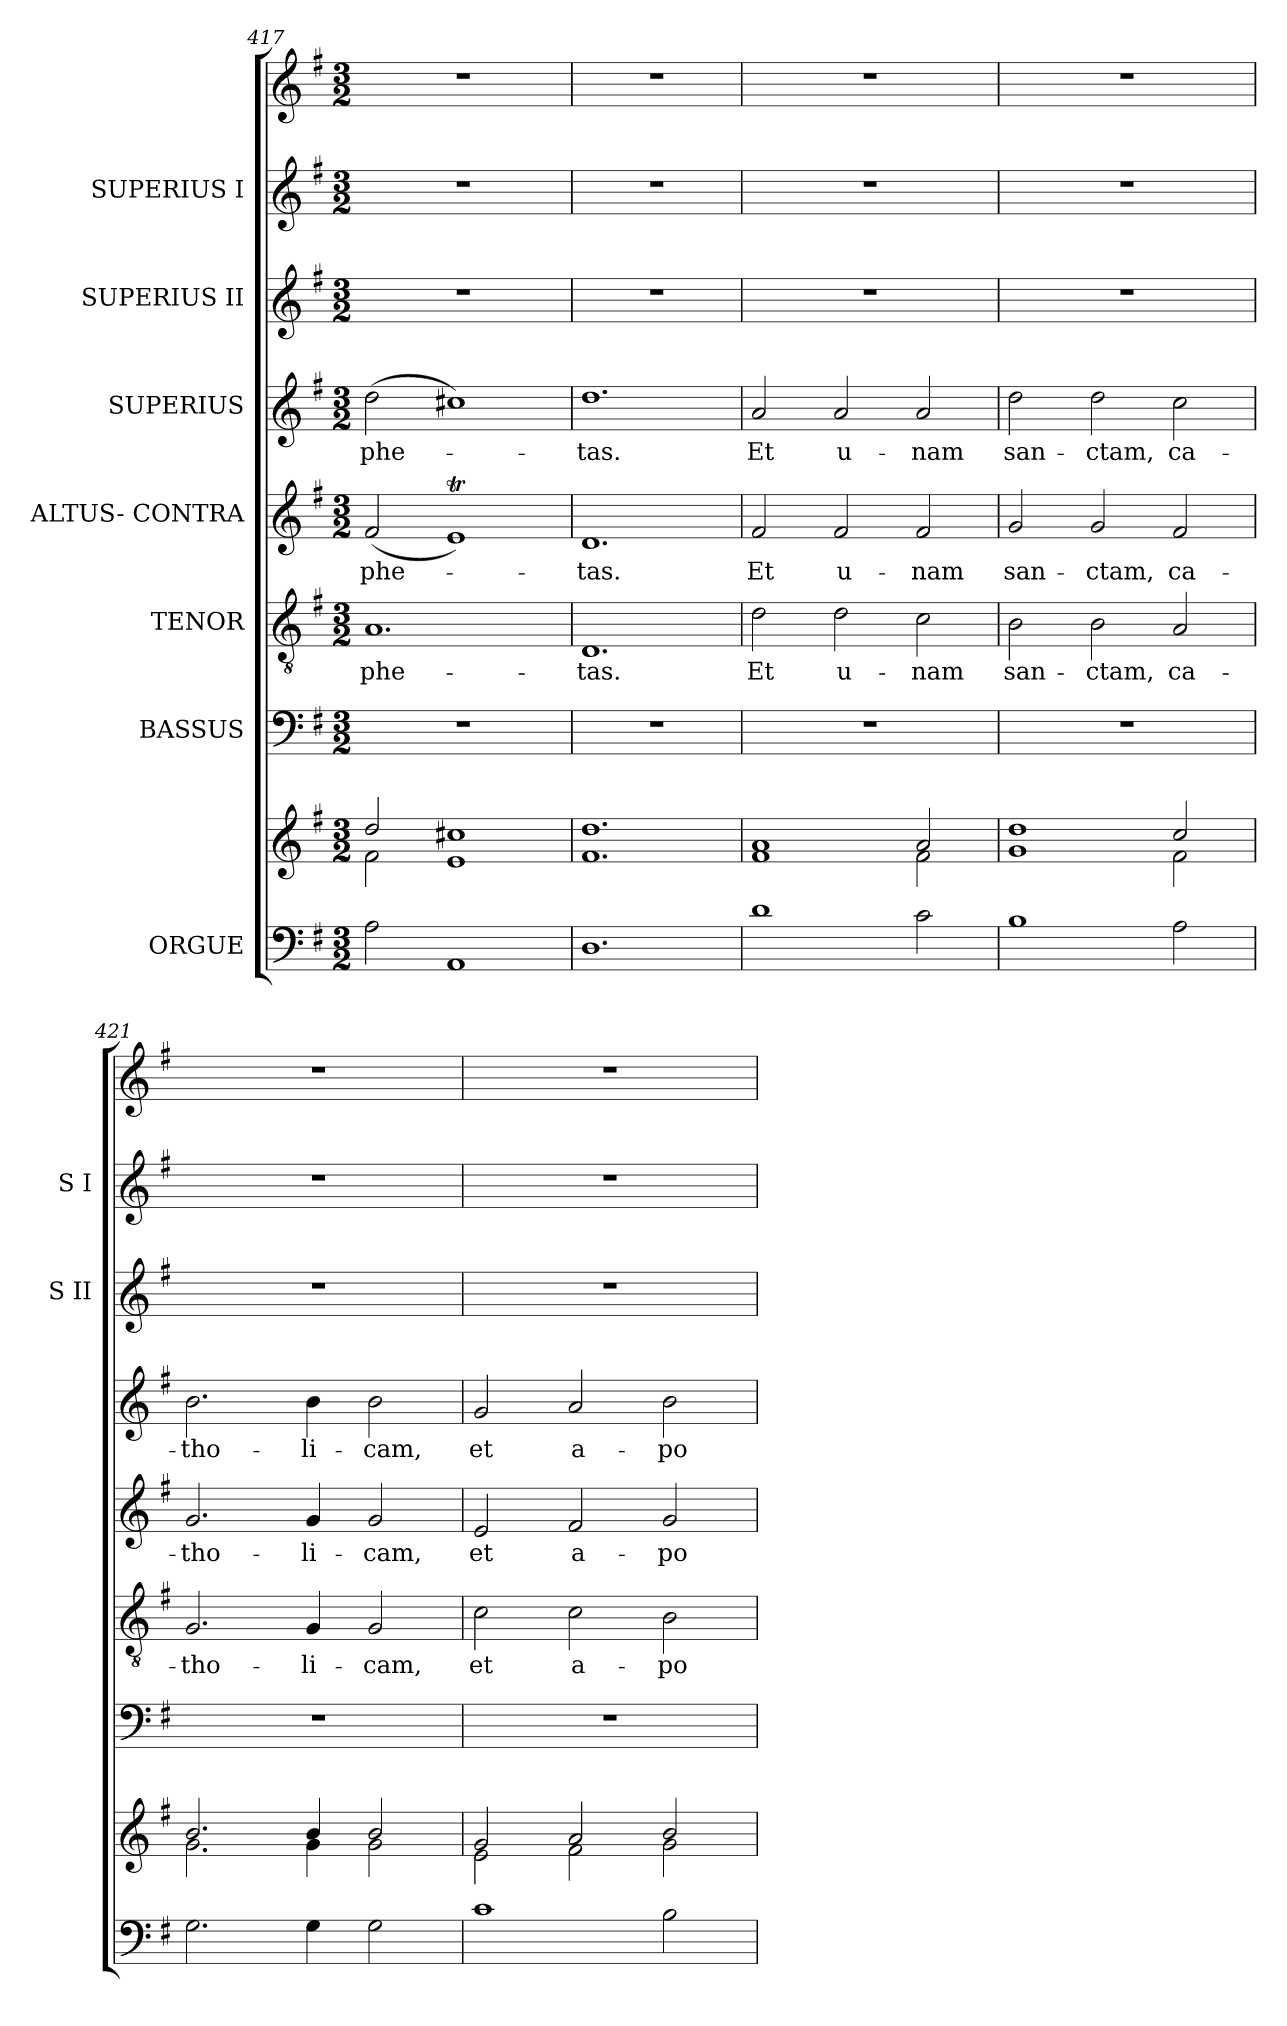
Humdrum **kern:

**kern	**kern	**kern	**kern	**text	**kern	**text	**kern	**text	**kern	**kern	**kern
*part8	*part8	*part7	*part6	*part6	*part5	*part5	*part4	*part4	*part3	*part2	*part1
*staff9	*staff8	*staff7	*staff6	*staff6	*staff5	*staff5	*staff4	*staff4	*staff3	*staff2	*staff1
*I"ORGUE	*	*I"BASSUS	*I"TENOR	*	*I"ALTUS- CONTRA	*	*I"SUPERIUS	*	*I"SUPERIUS II	*I"SUPERIUS I	*
*	*	*	*	*	*	*	*	*	*I'S II	*I'S I	*
*clefF4	*clefG2	*clefF4	*clefGv2	*	*clefG2	*	*clefG2	*	*clefG2	*clefG2	*clefG2
*k[f#]	*k[f#]	*k[f#]	*k[f#]	*	*k[f#]	*	*k[f#]	*	*k[f#]	*k[f#]	*k[f#]
*e:	*e:	*e:	*e:	*	*e:	*	*e:	*	*e:	*e:	*e:
*M3/2	*M3/2	*M3/2	*M3/2	*	*M3/2	*	*M3/2	*	*M3/2	*M3/2	*M3/2
=417	=417	=417	=417	=417	=417	=417	=417	=417	=417	=417	=417
*	*^	*	*	*	*	*	*	*	*	*	*
!	!	!	!	!	!LO:LY:b	!	!LO:LY:b	!	!LO:LY:b	!	!	!
2A\	2dd/	2f#\	1.r	1.A	-phe-	(<2f#/	-phe-	(>2dd\	-phe-	1.r	1.r	1.r
1AA	1cc#X	1e	.	.	.	1eT)	.	1cc#X)	.	.	.	.
=418	=418	=418	=418	=418	=418	=418	=418	=418	=418	=418	=418	=418
!	!	!	!	!	!LO:LY:b	!	!LO:LY:b	!	!LO:LY:b	!	!	!
1.D	1.dd	1.f#	1.r	1.D	-tas.	1.d	-tas.	1.dd	-tas.	1.r	1.r	1.r
=419	=419	=419	=419	=419	=419	=419	=419	=419	=419	=419	=419	=419
!	!	!	!	!	!LO:LY:b	!	!LO:LY:b	!	!LO:LY:b	!	!	!
1d	1a	1f#	1.r	2d\	Et	2f#/	Et	2a/	Et	1.r	1.r	1.r
!	!	!	!	!	!LO:LY:b	!	!LO:LY:b	!	!LO:LY:b	!	!	!
.	.	.	.	2d\	u-	2f#/	u-	2a/	u-	.	.	.
!	!	!	!	!	!LO:LY:b	!	!LO:LY:b	!	!LO:LY:b	!	!	!
2c\	2a/	2f#\	.	2c\	-nam	2f#/	-nam	2a/	-nam	.	.	.
!!LO:PB:g=z
=420	=420	=420	=420	=420	=420	=420	=420	=420	=420	=420	=420	=420
!	!	!	!	!	!LO:LY:b	!	!LO:LY:b	!	!LO:LY:b	!	!	!
1B	1dd	1g	1.r	2B\	san-	2g/	san-	2dd\	san-	1.r	1.r	1.r
!	!	!	!	!	!LO:LY:b	!	!LO:LY:b	!	!LO:LY:b	!	!	!
.	.	.	.	2B\	-ctam,	2g/	-ctam,	2dd\	-ctam,	.	.	.
!	!	!	!	!	!LO:LY:b	!	!LO:LY:b	!	!LO:LY:b	!	!	!
2A\	2cc/	2f#\	.	2A/	ca-	2f#/	ca-	2cc\	ca-	.	.	.
=421	=421	=421	=421	=421	=421	=421	=421	=421	=421	=421	=421	=421
!	!	!	!	!	!LO:LY:b	!	!LO:LY:b	!	!LO:LY:b	!	!	!
2.G\	2.b/	2.g\	1.r	2.G/	-tho-	2.g/	-tho-	2.b\	-tho-	1.r	1.r	1.r
!	!	!	!	!	!LO:LY:b	!	!LO:LY:b	!	!LO:LY:b	!	!	!
4G\	4b/	4g\	.	4G/	-li-	4g/	-li-	4b\	-li-	.	.	.
!	!	!	!	!	!LO:LY:b	!	!LO:LY:b	!	!LO:LY:b	!	!	!
2G\	2b/	2g\	.	2G/	-cam,	2g/	-cam,	2b\	-cam,	.	.	.
=422	=422	=422	=422	=422	=422	=422	=422	=422	=422	=422	=422	=422
!	!	!	!	!	!LO:LY:b	!	!LO:LY:b	!	!LO:LY:b	!	!	!
1c	2g/	2e\	1.r	2c\	et	2e/	et	2g/	et	1.r	1.r	1.r
!	!	!	!	!	!LO:LY:b	!	!LO:LY:b	!	!LO:LY:b	!	!	!
.	2a/	2f#\	.	2c\	a-	2f#/	a-	2a/	a-	.	.	.
!	!	!	!	!	!LO:LY:b	!	!LO:LY:b	!	!LO:LY:b	!	!	!
2B\	2b/	2g\	.	2B\	-po-	2g/	-po-	2b\	-po-	.	.	.
*	*v	*v	*	*	*	*	*	*	*	*	*	*
=	=	=	=	=	=	=	=	=	=	=	=
*-	*-	*-	*-	*-	*-	*-	*-	*-	*-	*-	*-
